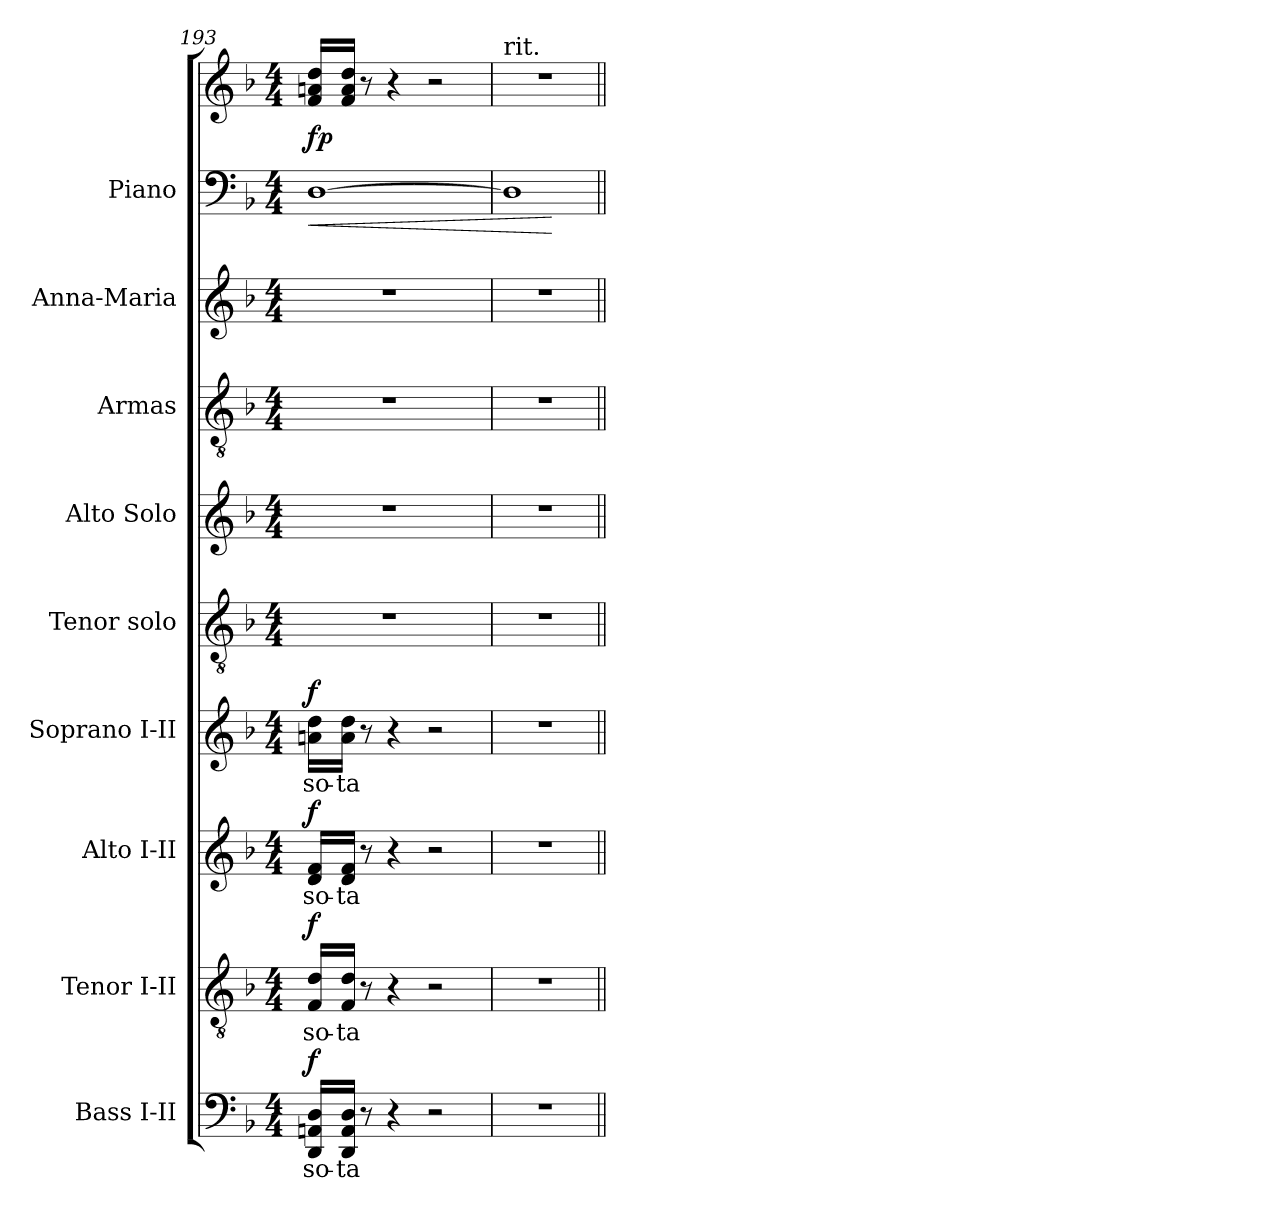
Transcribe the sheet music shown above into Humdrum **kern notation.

**kern	**text	**dynam	**kern	**text	**dynam	**kern	**text	**dynam	**kern	**text	**dynam	**kern	**kern	**kern	**kern	**kern	**kern	**dynam
*part9	*part9	*part9	*part8	*part8	*part8	*part7	*part7	*part7	*part6	*part6	*part6	*part5	*part4	*part3	*part2	*part1	*part1	*part1
*staff10	*staff10	*staff10	*staff9	*staff9	*staff9	*staff8	*staff8	*staff8	*staff7	*staff7	*staff7	*staff6	*staff5	*staff4	*staff3	*staff2	*staff1	*staff1/2
*I"Bass I-II	*	*	*I"Tenor I-II	*	*	*I"Alto I-II	*	*	*I"Soprano I-II	*	*	*I"Tenor solo	*I"Alto Solo	*I"Armas	*I"Anna-Maria	*I"Piano	*	*
*I'B.	*	*	*I'T.	*	*	*I'A.	*	*	*I'S.	*	*	*I'T. Solo	*I'A. Solo	*I'Armas	*I'A-M	*I'Pno.	*	*
!!LO:PB:g=z
*clefF4	*	*	*clefGv2	*	*	*clefG2	*	*	*clefG2	*	*	*clefGv2	*clefG2	*clefGv2	*clefG2	*clefF4	*clefG2	*
*	*	*	*ITrd7c12	*	*	*	*	*	*	*	*	*ITrd7c12	*	*ITrd7c12	*	*	*	*
*k[b-]	*	*	*k[b-]	*	*	*k[b-]	*	*	*k[b-]	*	*	*k[b-]	*k[b-]	*k[b-]	*k[b-]	*k[b-]	*k[b-]	*
*F:	*	*	*F:	*	*	*F:	*	*	*F:	*	*	*F:	*F:	*F:	*F:	*F:	*F:	*
*M4/4	*	*	*M4/4	*	*	*M4/4	*	*	*M4/4	*	*	*M4/4	*M4/4	*M4/4	*M4/4	*M4/4	*M4/4	*
=193	=193	=193	=193	=193	=193	=193	=193	=193	=193	=193	=193	=193	=193	=193	=193	=193	=193	=193
!	!LO:LY:b:color=#000000	!	!	!	!	!	!	!	!	!	!	!	!	!	!	!	!	!
!	!	!	!	!LO:LY:b:color=#000000	!	!	!	!	!	!	!	!	!	!	!	!	!	!
!	!	!	!	!	!	!	!LO:LY:b:color=#000000	!	!	!	!	!	!	!	!	!	!	!
!	!	!	!	!	!	!	!	!	!	!LO:LY:b:color=#000000	!	!	!	!	!	!	!	!LO:HP:b=2
16DDi/ 16AAni 16DiLL	so-	f	16FFi/ 16DiLL	so-	f	16di/ 16fiLL	so-	f	16ani\ 16ddiLL	so-	f	1r	1r	1r	1r	[>1Di	16fi/ 16ani 16ddiLL	< fp
!	!LO:LY:b:color=#000000	!	!	!	!	!	!	!	!	!	!	!	!	!	!	!	!	!
!	!	!	!	!LO:LY:b:color=#000000	!	!	!	!	!	!	!	!	!	!	!	!	!	!
!	!	!	!	!	!	!	!LO:LY:b:color=#000000	!	!	!	!	!	!	!	!	!	!	!
!	!	!	!	!	!	!	!	!	!	!LO:LY:b:color=#000000	!	!	!	!	!	!	!	!
16DDi/ 16AAi 16DiJJ	-ta	.	16FFi/ 16DiJJ	-ta	.	16di/ 16fiJJ	-ta	.	16ai\ 16ddiJJ	-ta	.	.	.	.	.	.	16fi/ 16ai 16ddiJJ	.
8r	.	.	8r	.	.	8r	.	.	8r	.	.	.	.	.	.	.	8r	.
4r	.	.	4r	.	.	4r	.	.	4r	.	.	.	.	.	.	.	4r	.
2r	.	.	2r	.	.	2r	.	.	2r	.	.	.	.	.	.	.	2r	.
=194	=194	=194	=194	=194	=194	=194	=194	=194	=194	=194	=194	=194	=194	=194	=194	=194	=194	=194
!	!	!	!	!	!	!	!	!	!	!	!	!	!	!	!	!	!LO:TX:t=rit.	!
1r	.	.	1r	.	.	1r	.	.	1r	.	.	1r	1r	1r	1r	1Di]	1r	.
.	.	.	.	.	.	.	.	.	.	.	.	.	.	.	.	.	.	[
=||	=||	=||	=||	=||	=||	=||	=||	=||	=||	=||	=||	=||	=||	=||	=||	=||	=||	=||
*-	*-	*-	*-	*-	*-	*-	*-	*-	*-	*-	*-	*-	*-	*-	*-	*-	*-	*-
